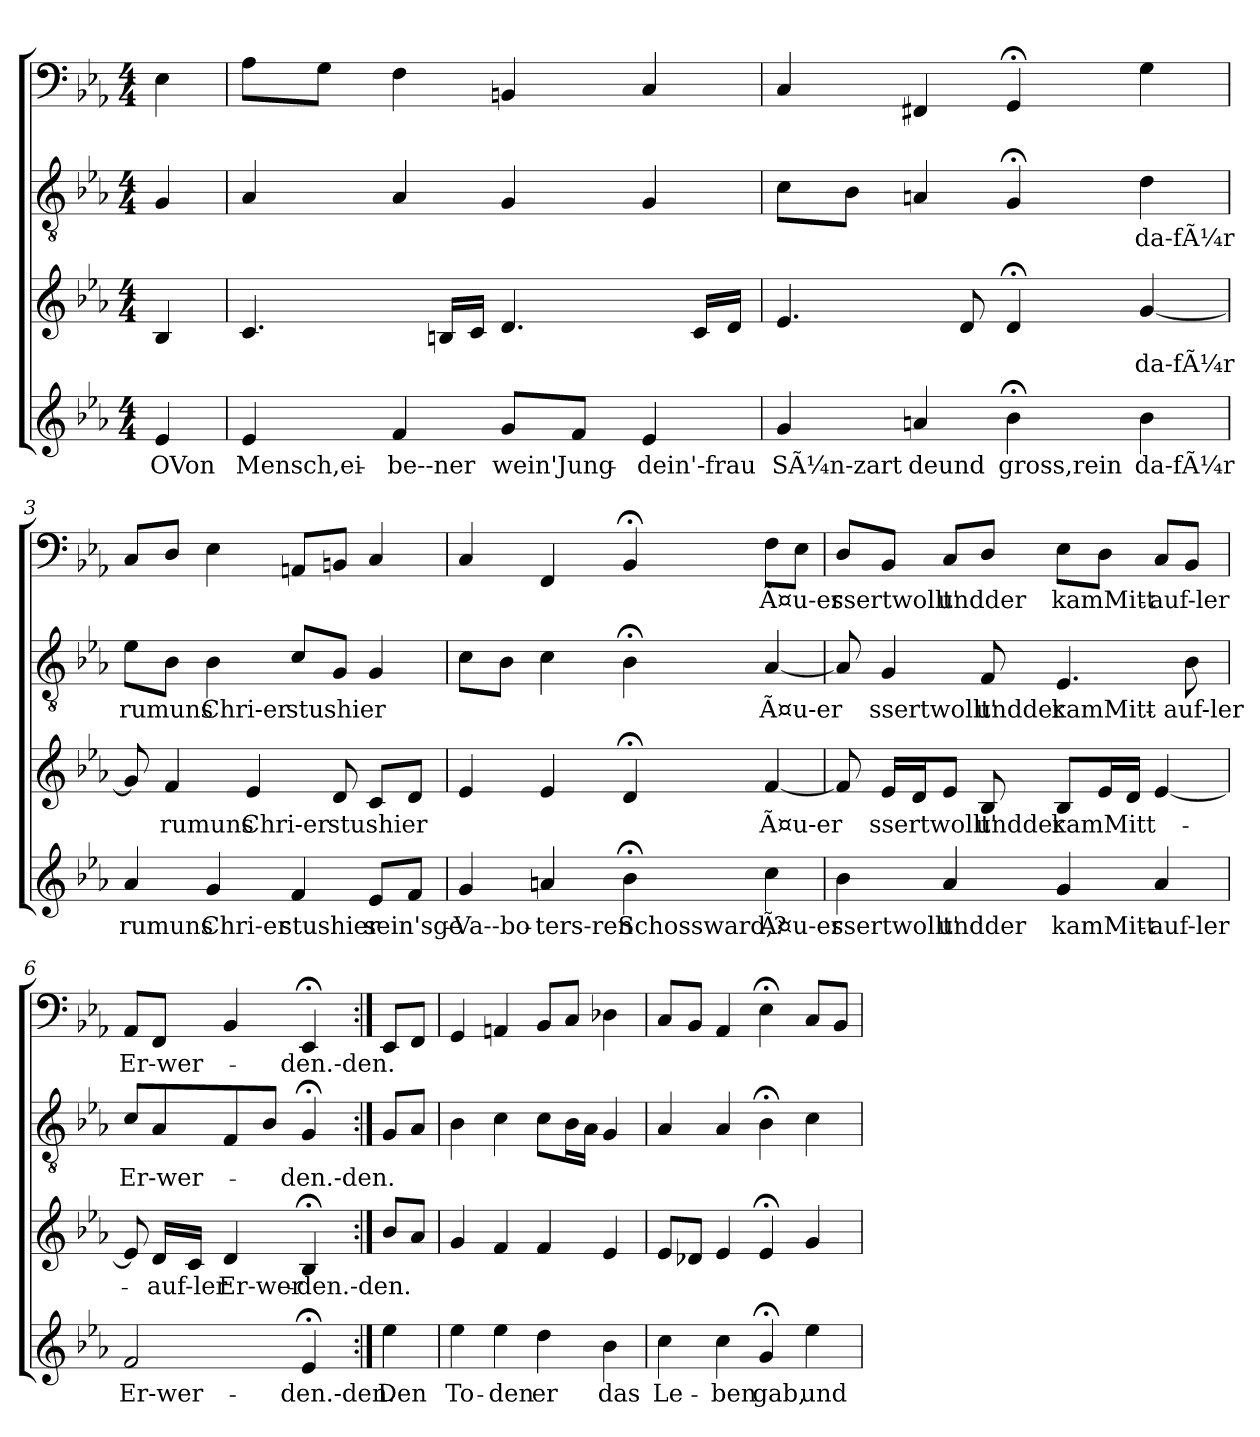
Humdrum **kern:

**kern	**text	**kern	**text	**kern	**text	**kern	**text
*part4	*part4	*part3	*part3	*part2	*part2	*part1	*part1
*staff4	*staff4	*staff3	*staff3	*staff2	*staff2	*staff1	*staff1
*clefG2	*	*clefG2	*	*clefGv2	*	*clefF4	*
*k[b-e-a-]	*	*k[b-e-a-]	*	*k[b-e-a-]	*	*k[b-e-a-]	*
*E-:	*	*E-:	*	*E-:	*	*E-:	*
*M4/4	*	*M4/4	*	*M4/4	*	*M4/4	*
=	=	=	=	=	=	=	=
4e-	OVon	4B-	.	4G	.	4E-	.
=1	=1	=1	=1	=1	=1	=1	=1
4e-	Mensch,ei-	4.c	.	4A-	.	8A-L	.
.	.	.	.	.	.	8GJ	.
4f	be--ner	.	.	4A-	.	4F	.
.	.	16BnLL	.	.	.	.	.
.	.	16cJJ	.	.	.	.	.
8gL	-wein'Jung-	4.d	.	4G	.	4BBn	.
8fJ	.	.	.	.	.	.	.
4e-	dein'-frau	.	.	4G	.	4C	.
.	.	16cLL	.	.	.	.	.
.	.	16dJJ	.	.	.	.	.
=2	=2	=2	=2	=2	=2	=2	=2
4g	SÃ¼n-zart	4.e-	.	8cL	.	4C	.
.	.	.	.	8B-J	.	.	.
4an	-deund	.	.	4An	.	4FF#X	.
.	.	8d	.	.	.	.	.
4b-;<	gross,rein	4d;<	.	4G;<	.	4GG;<	.
4b-	da-fÃ¼r	[4g	da-fÃ¼r	4d	da-fÃ¼r	4G	.
=3	=3	=3	=3	=3	=3	=3	=3
4a-	-rumuns	8g]	.	8e-L	-rumuns	8CL	.
.	.	4f	-rumuns	8B-J	.	8DJ	.
4g	Chri-er	.	.	4B-	Chri-er	4E-	.
.	.	4e-	Chri-er	.	.	.	.
4f	-stushier	.	.	8cL	-stushier	8AAnL	.
.	.	8d	-stushier	8GJ	.	8BBnJ	.
8e-L	sein'sge-	8cL	.	4G	.	4C	.
8fJ	.	8dJ	.	.	.	.	.
=4	=4	=4	=4	=4	=4	=4	=4
4g	Va--bo-	4e-	.	8cL	.	4C	.
.	.	.	.	8B-J	.	.	.
4an	-ters-ren	4e-	.	4c	.	4FF	.
4b-;<	Schossward,?	4d;<	.	4B-;<	.	4BB-;<	.
4cc	Ã¤u-er	[4f	Ã¤u-er	[4A-	Ã¤u-er	8FL	Ã¤u-er
.	.	.	.	.	.	8E-J	.
=5	=5	=5	=5	=5	=5	=5	=5
4b-	-ssertwollt'	8f]	.	8A-]	.	8DL	-ssertwollt'
.	.	16e-LL	-ssertwollt'	4G	-ssertwollt'	8BB-J	.
.	.	16dJ	.	.	.	.	.
4a-	undder	8e-J	.	.	.	8CL	undder
.	.	8B-	undder	8F	undder	8DJ	.
4g	kamMitt-	8B-L	kamMitt-	4.E-	kamMitt-	8E-L	kamMitt-
.	.	16e-L	.	.	.	8DJ	.
.	.	16dJJ	.	.	.	.	.
4a-	auf-ler	[4e-	.	.	.	8CL	auf-ler
.	.	.	.	8B-	auf-ler	8BB-J	.
=6	=6	=6	=6	=6	=6	=6	=6
2f	Er-wer-	8e-]	.	8cL	Er-wer-	8AA-L	Er-wer-
.	.	16dLL	auf-ler	8A-	.	8FFJ	.
.	.	16cJJ	.	.	.	.	.
.	.	4d	Er-wer-	8F	.	4BB-	.
.	.	.	.	8B-J	.	.	.
4e-;<	-den.-den.	4B-;<	-den.-den.	4G;<	-den.-den.	4EE-;<	-den.-den.
=:|!	=:|!	=:|!	=:|!	=:|!	=:|!	=:|!	=:|!
4ee-	Den	8b-L	.	8GL	.	8EE-L	.
.	.	8a-J	.	8A-J	.	8FFJ	.
=7	=7	=7	=7	=7	=7	=7	=7
4ee-	To-	4g	.	4B-	.	4GG	.
4ee-	-den	4f	.	4c	.	4AAn	.
4dd	er	4f	.	8cL	.	8BB-L	.
.	.	.	.	16B-L	.	8CJ	.
.	.	.	.	16A-JJ	.	.	.
4b-	das	4e-	.	4G	.	4D-X	.
=8	=8	=8	=8	=8	=8	=8	=8
4cc	Le-	8e-L	.	4A-	.	8CL	.
.	.	8d-XJ	.	.	.	8BB-J	.
4cc	-ben	4e-	.	4A-	.	4AA-	.
4g;<	gab,	4e-;<	.	4B-;<	.	4E-;<	.
4ee-	und	4g	.	4c	.	8CL	.
.	.	.	.	.	.	8BB-J	.
=	=	=	=	=	=	=	=
*-	*-	*-	*-	*-	*-	*-	*-
